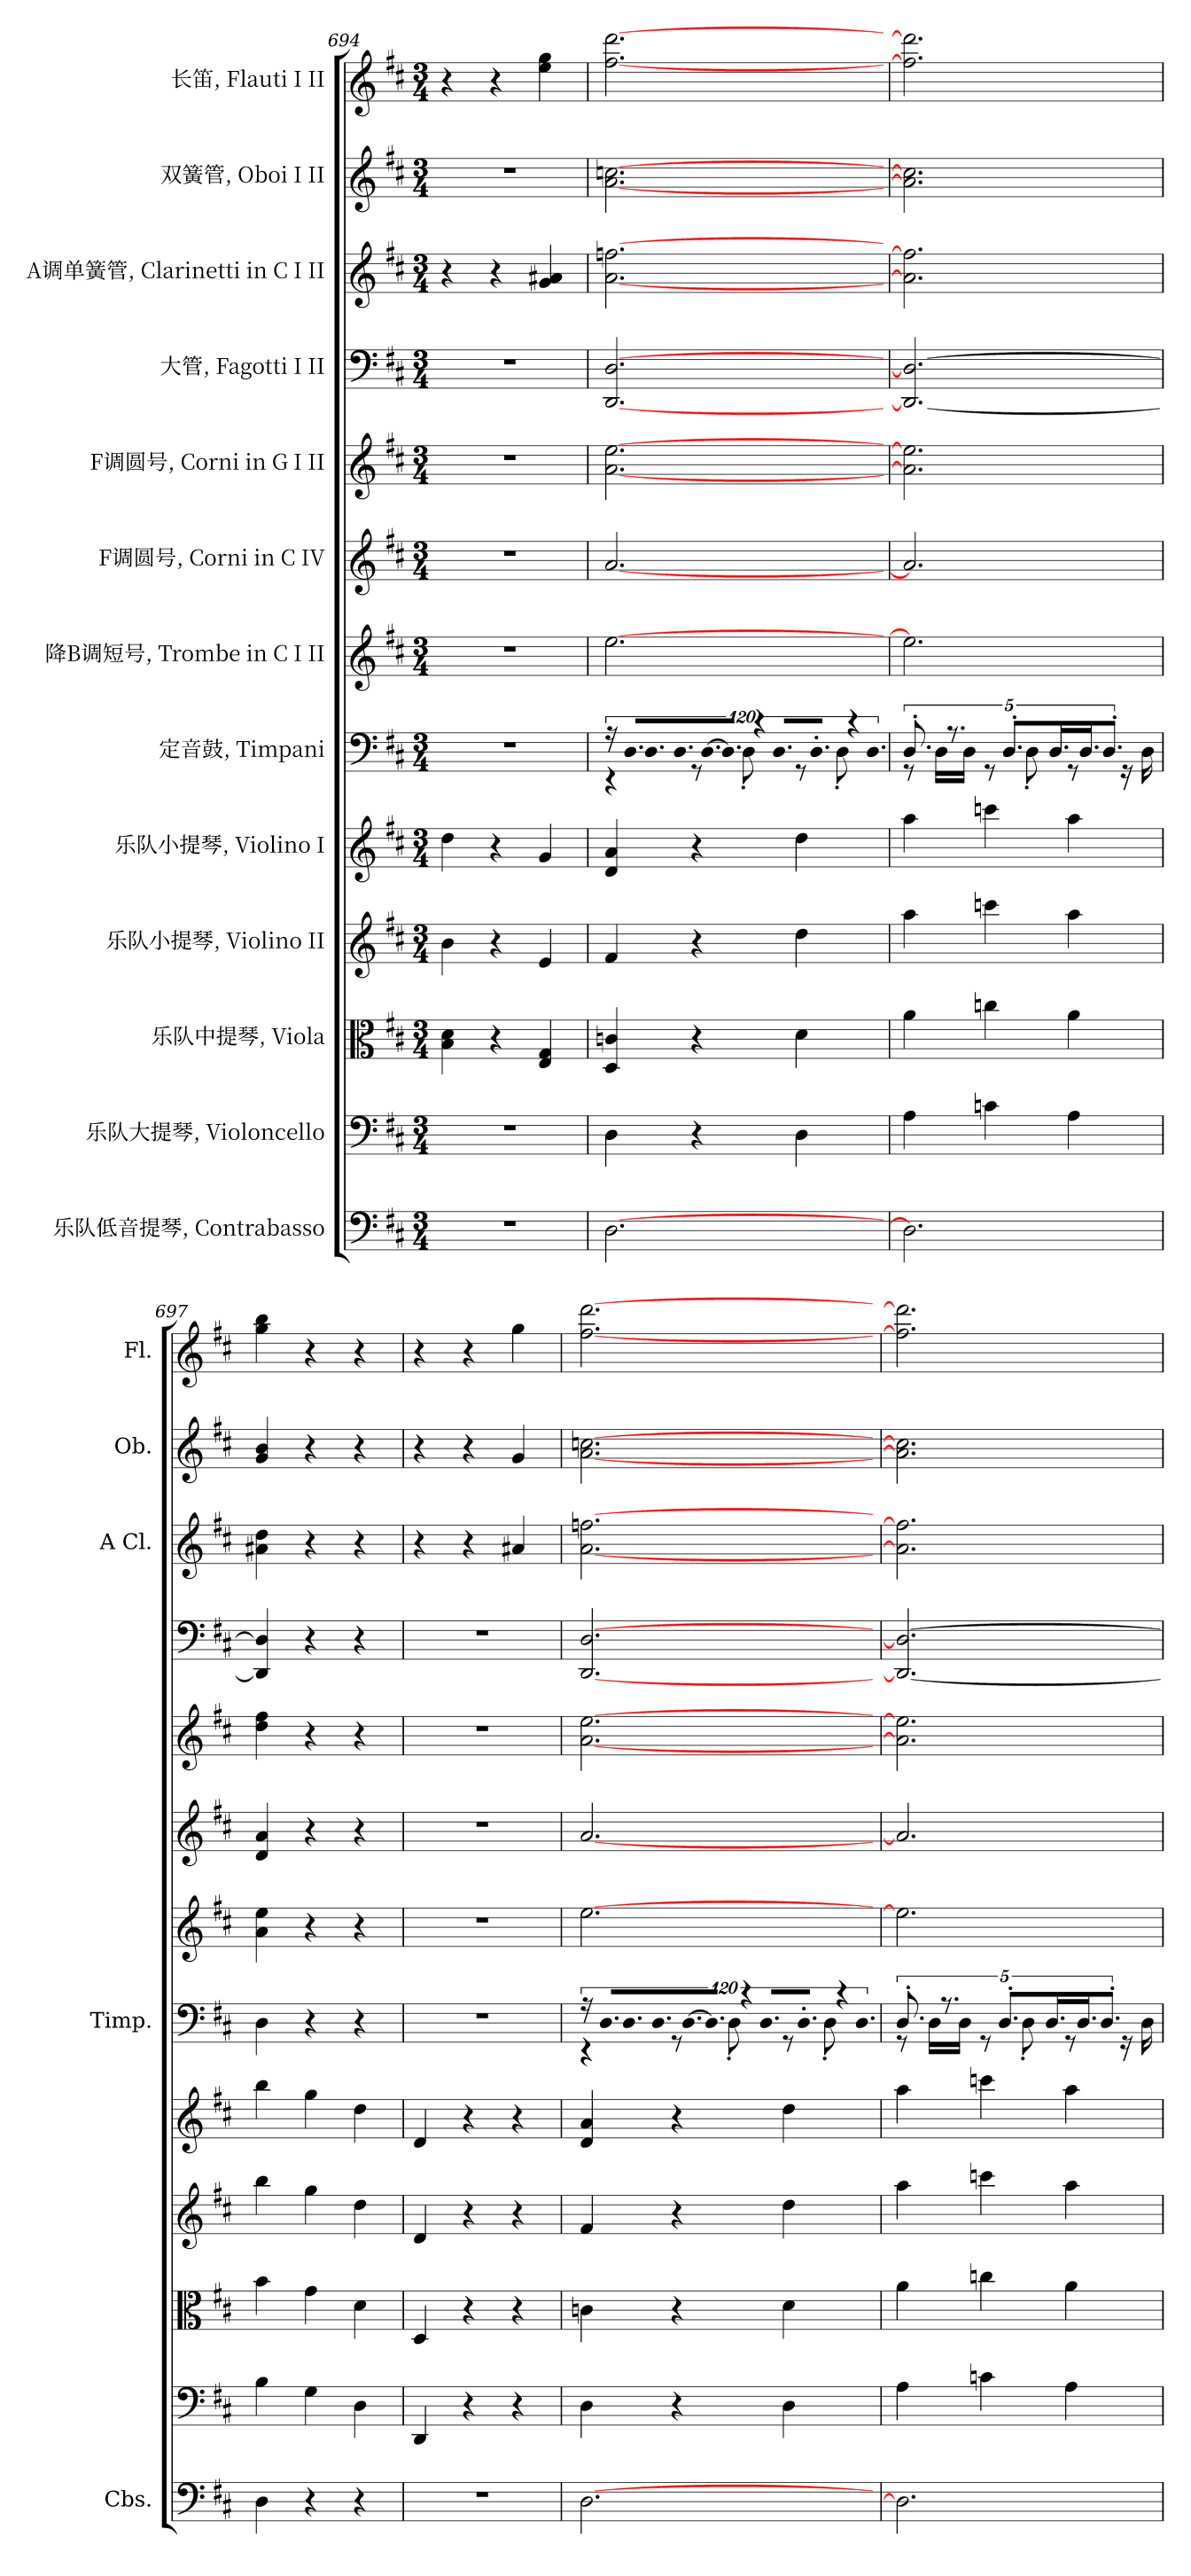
**kern	**kern	**kern	**kern	**kern	**kern	**kern	**kern	**kern	**kern	**kern	**kern	**kern
*part13	*part12	*part11	*part10	*part9	*part8	*part7	*part6	*part5	*part4	*part3	*part2	*part1
*staff13	*staff12	*staff11	*staff10	*staff9	*staff8	*staff7	*staff6	*staff5	*staff4	*staff3	*staff2	*staff1
*I"乐队低音提琴, Contrabasso	*I"乐队大提琴, Violoncello	*I"乐队中提琴, Viola	*I"乐队小提琴, Violino II	*I"乐队小提琴, Violino I	*I"定音鼓, Timpani	*I"降B调短号, Trombe in C I II	*I"F调圆号, Corni in C IV	*I"F调圆号, Corni in G I II	*I"大管, Fagotti I II	*I"A调单簧管, Clarinetti in C I II	*I"双簧管, Oboi I II	*I"长笛, Flauti I II
*I'Cbs.	*	*	*	*	*I'Timp.	*	*	*	*	*I'A Cl.	*I'Ob.	*I'Fl.
*clefF4	*clefF4	*clefC3	*clefG2	*clefG2	*clefF4	*clefG2	*clefG2	*clefG2	*clefF4	*clefG2	*clefG2	*clefG2
*ITrd7c12	*	*	*	*	*	*ITrd1c2	*ITrd4c7	*ITrd4c7	*	*ITrd2c3	*	*
*k[f#c#]	*k[f#c#]	*k[f#c#]	*k[f#c#]	*k[f#c#]	*k[f#c#]	*k[]	*k[f#]	*k[f#]	*k[f#c#]	*k[f#c#g#d#a#]	*k[f#c#]	*k[f#c#]
*M3/4	*M3/4	*M3/4	*M3/4	*M3/4	*M3/4	*M3/4	*M3/4	*M3/4	*M3/4	*M3/4	*M3/4	*M3/4
*MM350	*MM350	*MM350	*MM350	*MM350	*MM350	*MM350	*MM350	*MM350	*MM350	*MM350	*MM350	*MM350
=694	=694	=694	=694	=694	=694	=694	=694	=694	=694	=694	=694	=694
2.r	2.r	4B\ 4d\	4b\	4dd\	2.r	2.r	2.r	2.r	2.r	4r	2.r	4r
.	.	4r	4r	4r	.	.	.	.	.	4r	.	4r
*	*	*	*	*	*	*	*	*	*	*	*	*MM318
.	.	4E/ 4G/	4e/	4g/	.	.	.	.	.	4e/ 4f##X/	.	4ee\ 4gg\
!!LO:PB:g=z
=695	=695	=695	=695	=695	=695	=695	=695	=695	=695	=695	=695	=695
*	*	*	*	*	*	*	*	*	*	*	*	*MM350
!	!	!	!	!	!LO:N:vis=32.	!	!	!	!	!	!	!
*	*	*	*	*	*^	*	*	*	*	*	*	*
[2.DD\	4D\	4D/ 4cn/	4f#/	4d/ 4a/	1920%103r	4r	[2.dd\	[2.d/	[2.d\ [2.a\	[2.DD/ [2.D/	[2.f#\ [2.ddn\	[2.a\ [2.ccn\	[2.ff#\ [2.ddd\
!	!	!	!	!	!LO:N:vis=32.	!	!	!	!	!	!	!	!
.	.	.	.	.	1920%103D/KLL	.	.	.	.	.	.	.	.
!	!	!	!	!	!LO:N:vis=16.	!	!	!	!	!	!	!	!
.	.	.	.	.	960%103D/	.	.	.	.	.	.	.	.
!	!	!	!	!	!LO:N:vis=32.	!	!	!	!	!	!	!	!
.	.	.	.	.	1920%103D/L	.	.	.	.	.	.	.	.
.	4r	4r	4r	4r	.	8r	.	.	.	.	.	.	.
!	!	!	!	!	!LO:N:vis=32.	!	!	!	!	!	!	!	!
.	.	.	.	.	[1920%103D/	.	.	.	.	.	.	.	.
!	!	!	!	!	!LO:N:vis=32.	!	!	!	!	!	!	!	!
.	.	.	.	.	1920%103D/JJJ]	.	.	.	.	.	.	.	.
.	.	.	.	.	.	8D'\	.	.	.	.	.	.	.
!	!	!	!	!	!LO:N:vis=32.	!	!	!	!	!	!	!	!
.	.	.	.	.	1920%103r	.	.	.	.	.	.	.	.
!	!	!	!	!	!LO:N:vis=16.	!	!	!	!	!	!	!	!
.	.	.	.	.	960%103D/LL	.	.	.	.	.	.	.	.
.	4D\	4d\	4dd\	4dd\	.	8r	.	.	.	.	.	.	.
!	!	!	!	!	!LO:N:vis=16.	!	!	!	!	!	!	!	!
.	.	.	.	.	960%103D'/JJ	.	.	.	.	.	.	.	.
.	.	.	.	.	.	8D'\	.	.	.	.	.	.	.
!	!	!	!	!	!LO:N:vis=32.	!	!	!	!	!	!	!	!
.	.	.	.	.	1920%103r	.	.	.	.	.	.	.	.
!	!	!	!	!	!LO:N:vis=32.	!	!	!	!	!	!	!	!
.	.	.	.	.	1920%103D/	.	.	.	.	.	.	.	.
960ryy	960ryy	960ryy	960ryy	960ryy	.	960ryy	960ryy	960ryy	960ryy	960ryy	960ryy	960ryy	960ryy
=696	=696	=696	=696	=696	=696	=696	=696	=696	=696	=696	=696	=696	=696
*	*	*	*	*	*	*	*	*	*	*	*	*	*MM350
2.DD\]	4A\	4a\	4aa\	4aa\	10.D'/	8r	2.dd\]	2.d/]	2.d\] 2.a\]	2.DD/_ 2.D/_	2.f#\] 2.dd\]	2.a\] 2.cc\]	2.ff#\] 2.ddd\]
.	.	.	.	.	.	16D\LL	.	.	.	.	.	.	.
.	.	.	.	.	10.r	.	.	.	.	.	.	.	.
.	.	.	.	.	.	16D\JJ	.	.	.	.	.	.	.
.	4cn\	4ccn\	4cccn\	4cccn\	.	8r	.	.	.	.	.	.	.
.	.	.	.	.	10.D'/L	.	.	.	.	.	.	.	.
.	.	.	.	.	.	8D'\	.	.	.	.	.	.	.
.	.	.	.	.	20.D/L	.	.	.	.	.	.	.	.
.	4A\	4a\	4aa\	4aa\	.	8r	.	.	.	.	.	.	.
.	.	.	.	.	20.D/J	.	.	.	.	.	.	.	.
.	.	.	.	.	10.D'/J	.	.	.	.	.	.	.	.
.	.	.	.	.	.	16r	.	.	.	.	.	.	.
.	.	.	.	.	.	16D\	.	.	.	.	.	.	.
*	*	*	*	*	*v	*v	*	*	*	*	*	*	*
=697	=697	=697	=697	=697	=697	=697	=697	=697	=697	=697	=697	=697
*	*	*	*	*	*	*	*	*	*	*	*	*MM350
4DD\	4B\	4b\	4bb\	4bb\	4D\	4g\ 4dd\	4G/ 4d/	4g\ 4b\	4DD/] 4D/]	4f##X\ 4b\	4g/ 4b/	4gg\ 4bb\
4r	4G\	4g\	4gg\	4gg\	4r	4r	4r	4r	4r	4r	4r	4r
*	*	*	*	*	*	*	*	*	*	*	*	*MM318
4r	4D\	4d\	4dd\	4dd\	4r	4r	4r	4r	4r	4r	4r	4r
!!LO:PB:g=z
=698	=698	=698	=698	=698	=698	=698	=698	=698	=698	=698	=698	=698
*	*	*	*	*	*	*	*	*	*	*	*	*MM300
2.r	4DD/	4D/	4d/	4d/	2.r	2.r	2.r	2.r	2.r	4r	4r	4r
.	4r	4r	4r	4r	.	.	.	.	.	4r	4r	4r
*	*	*	*	*	*	*	*	*	*	*	*	*MM318
.	4r	4r	4r	4r	.	.	.	.	.	4f##X/	4g/	4gg\
=699	=699	=699	=699	=699	=699	=699	=699	=699	=699	=699	=699	=699
*	*	*	*	*	*	*	*	*	*	*	*	*MM350
!	!	!	!	!	!LO:N:vis=32.	!	!	!	!	!	!	!
*	*	*	*	*	*^	*	*	*	*	*	*	*
[2.DD\	4D\	4cn\	4f#/	4d/ 4a/	1920%103r	4r	[2.dd\	[2.d/	[2.d\ [2.a\	[2.DD/ [2.D/	[2.f#\ [2.ddn\	[2.a\ [2.ccn\	[2.ff#\ [2.ddd\
!	!	!	!	!	!LO:N:vis=32.	!	!	!	!	!	!	!	!
.	.	.	.	.	1920%103D/KLL	.	.	.	.	.	.	.	.
!	!	!	!	!	!LO:N:vis=16.	!	!	!	!	!	!	!	!
.	.	.	.	.	960%103D/	.	.	.	.	.	.	.	.
!	!	!	!	!	!LO:N:vis=32.	!	!	!	!	!	!	!	!
.	.	.	.	.	1920%103D/L	.	.	.	.	.	.	.	.
.	4r	4r	4r	4r	.	8r	.	.	.	.	.	.	.
!	!	!	!	!	!LO:N:vis=32.	!	!	!	!	!	!	!	!
.	.	.	.	.	[1920%103D/	.	.	.	.	.	.	.	.
!	!	!	!	!	!LO:N:vis=32.	!	!	!	!	!	!	!	!
.	.	.	.	.	1920%103D/JJJ]	.	.	.	.	.	.	.	.
.	.	.	.	.	.	8D'\	.	.	.	.	.	.	.
!	!	!	!	!	!LO:N:vis=32.	!	!	!	!	!	!	!	!
.	.	.	.	.	1920%103r	.	.	.	.	.	.	.	.
!	!	!	!	!	!LO:N:vis=16.	!	!	!	!	!	!	!	!
.	.	.	.	.	960%103D/LL	.	.	.	.	.	.	.	.
.	4D\	4d\	4dd\	4dd\	.	8r	.	.	.	.	.	.	.
!	!	!	!	!	!LO:N:vis=16.	!	!	!	!	!	!	!	!
.	.	.	.	.	960%103D'/JJ	.	.	.	.	.	.	.	.
.	.	.	.	.	.	8D'\	.	.	.	.	.	.	.
!	!	!	!	!	!LO:N:vis=32.	!	!	!	!	!	!	!	!
.	.	.	.	.	1920%103r	.	.	.	.	.	.	.	.
!	!	!	!	!	!LO:N:vis=32.	!	!	!	!	!	!	!	!
.	.	.	.	.	1920%103D/	.	.	.	.	.	.	.	.
960ryy	960ryy	960ryy	960ryy	960ryy	.	960ryy	960ryy	960ryy	960ryy	960ryy	960ryy	960ryy	960ryy
=700	=700	=700	=700	=700	=700	=700	=700	=700	=700	=700	=700	=700	=700
*	*	*	*	*	*	*	*	*	*	*	*	*	*MM350
2.DD\]	4A\	4a\	4aa\	4aa\	10.D'/	8r	2.dd\]	2.d/]	2.d\] 2.a\]	2.DD/_ 2.D/_	2.f#\] 2.dd\]	2.a\] 2.cc\]	2.ff#\] 2.ddd\]
.	.	.	.	.	.	16D\LL	.	.	.	.	.	.	.
.	.	.	.	.	10.r	.	.	.	.	.	.	.	.
.	.	.	.	.	.	16D\JJ	.	.	.	.	.	.	.
.	4cn\	4ccn\	4cccn\	4cccn\	.	8r	.	.	.	.	.	.	.
.	.	.	.	.	10.D'/L	.	.	.	.	.	.	.	.
.	.	.	.	.	.	8D'\	.	.	.	.	.	.	.
.	.	.	.	.	20.D/L	.	.	.	.	.	.	.	.
.	4A\	4a\	4aa\	4aa\	.	8r	.	.	.	.	.	.	.
.	.	.	.	.	20.D/J	.	.	.	.	.	.	.	.
.	.	.	.	.	10.D'/J	.	.	.	.	.	.	.	.
.	.	.	.	.	.	16r	.	.	.	.	.	.	.
.	.	.	.	.	.	16D\	.	.	.	.	.	.	.
*	*	*	*	*	*v	*v	*	*	*	*	*	*	*
=	=	=	=	=	=	=	=	=	=	=	=	=
*-	*-	*-	*-	*-	*-	*-	*-	*-	*-	*-	*-	*-
